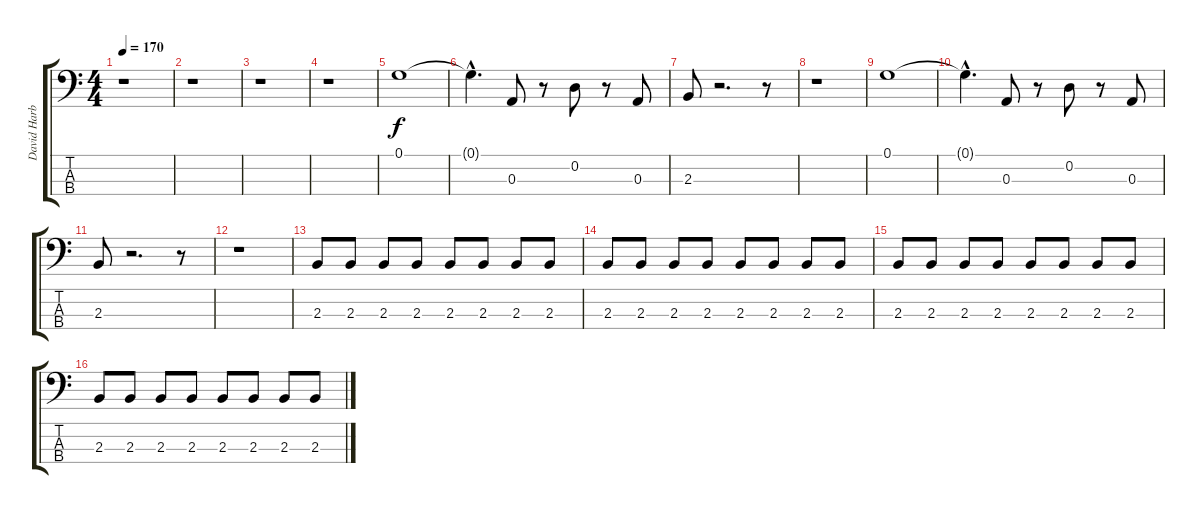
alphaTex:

\track ("David Harbour" "David Harb") {instrument electricbassfinger}
\staff {score tabs}
\tuning (G2 D2 A1 E1) {hide}
\ts (4 4)
\tempo 170
\clef f4
\ks c
r.1{dy f instrument electricbassfinger} |
r.1 |
r.1 |
r.1 |
0.1.1 |
0.1{hac t}.4{d} 0.3.8 r.8 0.2.8 r.8 0.3.8 |
2.3.8 r.2{d} r.8 |
r.1 |
0.1.1 |
0.1{hac t}.4{d} 0.3.8 r.8 0.2.8 r.8 0.3.8 |
2.3.8 r.2{d} r.8 |
r.1 |
2.3.8 2.3.8 2.3.8 2.3.8 2.3.8 2.3.8 2.3.8 2.3.8 |
2.3.8 2.3.8 2.3.8 2.3.8 2.3.8 2.3.8 2.3.8 2.3.8 |
2.3.8 2.3.8 2.3.8 2.3.8 2.3.8 2.3.8 2.3.8 2.3.8 |
2.3.8 2.3.8 2.3.8 2.3.8 2.3.8 2.3.8 2.3.8 2.3.8
